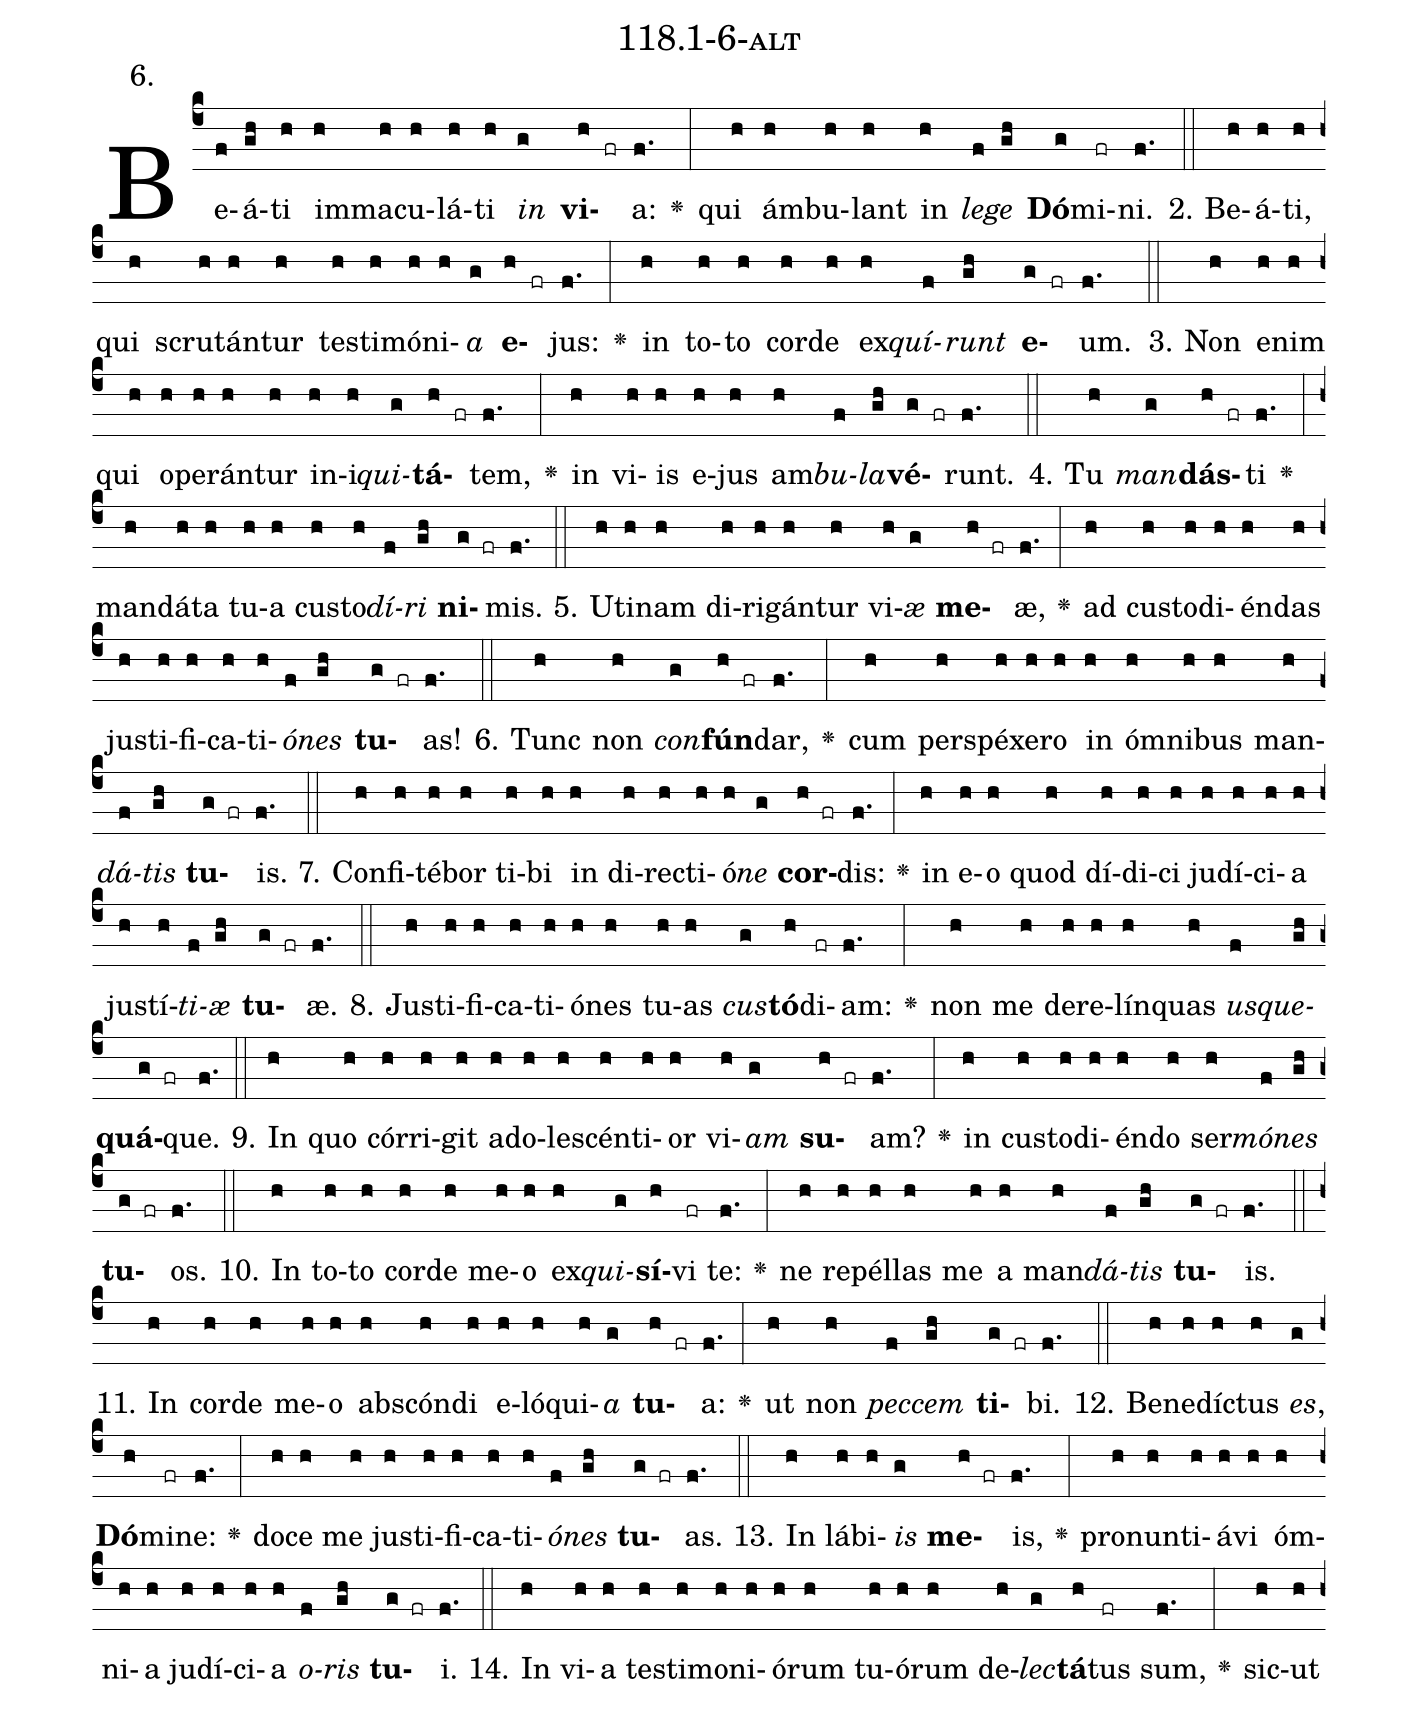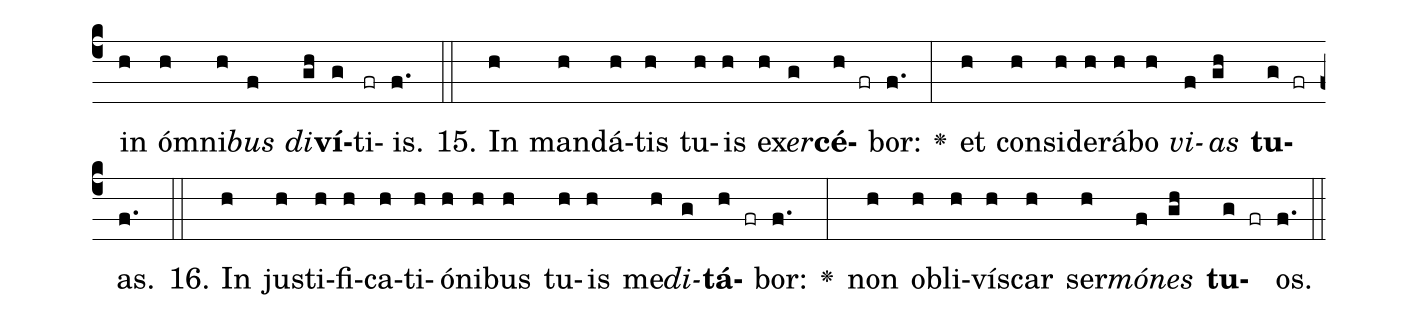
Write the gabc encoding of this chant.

name: 118.1-6-alt;
annotation: 6.;
%%
(c4)Be(f)á(gh)ti(h) im(h)ma(h)cu(h)lá(h)ti(h) <i>in</i>(g) <b>vi</b>(h fr)a:(f.) <v>\greheightstar</v>(:) qui(h) ám(h)bu(h)lant(h) in(h) <i>le</i>(f)<i>ge</i>(gh) <b>Dó</b>(g)mi(fr)ni.(f.) (::)
2. Be(h)á(h)ti,(h) qui(h) scru(h)tán(h)tur(h) tes(h)ti(h)mó(h)ni(h)<i>a</i>(g) <b>e</b>(h fr)jus:(f.) <v>\greheightstar</v>(:) in(h) to(h)to(h) cor(h)de(h) ex(h)<i>quí</i>(f)<i>runt</i>(gh) <b>e</b>(g fr)um.(f.) (::)
3. Non(h) e(h)nim(h) qui(h) o(h)pe(h)rán(h)tur(h) in(h)i(h)<i>qui</i>(g)<b>tá</b>(h fr)tem,(f.) <v>\greheightstar</v>(:) in(h) vi(h)is(h) e(h)jus(h) am(h)<i>bu</i>(f)<i>la</i>(gh)<b>vé</b>(g fr)runt.(f.) (::)
4. Tu(h) <i>man</i>(g)<b>dás</b>(h fr)ti(f.) <v>\greheightstar</v>(:) man(h)dá(h)ta(h) tu(h)a(h) cus(h)to(h)<i>dí</i>(f)<i>ri</i>(gh) <b>ni</b>(g fr)mis.(f.) (::)
5. U(h)ti(h)nam(h) di(h)ri(h)gán(h)tur(h) vi(h)<i>æ</i>(g) <b>me</b>(h fr)æ,(f.) <v>\greheightstar</v>(:) ad(h) cus(h)to(h)di(h)én(h)das(h) jus(h)ti(h)fi(h)ca(h)ti(h)<i>ó</i>(f)<i>nes</i>(gh) <b>tu</b>(g fr)as!(f.) (::)
6. Tunc(h) non(h) <i>con</i>(g)<b>fún</b>(h fr)dar,(f.) <v>\greheightstar</v>(:) cum(h) per(h)spé(h)xe(h)ro(h) in(h) óm(h)ni(h)bus(h) man(h)<i>dá</i>(f)<i>tis</i>(gh) <b>tu</b>(g fr)is.(f.) (::)
7. Con(h)fi(h)té(h)bor(h) ti(h)bi(h) in(h) di(h)rec(h)ti(h)ó(h)<i>ne</i>(g) <b>cor</b>(h fr)dis:(f.) <v>\greheightstar</v>(:) in(h) e(h)o(h) quod(h) dí(h)di(h)ci(h) ju(h)dí(h)ci(h)a(h) jus(h)tí(h)<i>ti</i>(f)<i>æ</i>(gh) <b>tu</b>(g fr)æ.(f.) (::)
8. Jus(h)ti(h)fi(h)ca(h)ti(h)ó(h)nes(h) tu(h)as(h) <i>cus</i>(g)<b>tó</b>(h)di(fr)am:(f.) <v>\greheightstar</v>(:) non(h) me(h) de(h)re(h)lín(h)quas(h) <i>us</i>(f)<i>que</i>(gh)<b>quá</b>(g fr)que.(f.) (::)
9. In(h) quo(h) cór(h)ri(h)git(h) ad(h)o(h)le(h)scén(h)ti(h)or(h) vi(h)<i>am</i>(g) <b>su</b>(h fr)am?(f.) <v>\greheightstar</v>(:) in(h) cus(h)to(h)di(h)én(h)do(h) ser(h)<i>mó</i>(f)<i>nes</i>(gh) <b>tu</b>(g fr)os.(f.) (::)
10. In(h) to(h)to(h) cor(h)de(h) me(h)o(h) ex(h)<i>qui</i>(g)<b>sí</b>(h)vi(fr) te:(f.) <v>\greheightstar</v>(:) ne(h) re(h)pél(h)las(h) me(h) a(h) man(h)<i>dá</i>(f)<i>tis</i>(gh) <b>tu</b>(g fr)is.(f.) (::)
11. In(h) cor(h)de(h) me(h)o(h) abs(h)cón(h)di(h) e(h)ló(h)qui(h)<i>a</i>(g) <b>tu</b>(h fr)a:(f.) <v>\greheightstar</v>(:) ut(h) non(h) <i>pec</i>(f)<i>cem</i>(gh) <b>ti</b>(g fr)bi.(f.) (::)
12. Be(h)ne(h)díc(h)tus(h) <i>es</i>,(g) <b>Dó</b>(h)mi(fr)ne:(f.) <v>\greheightstar</v>(:) do(h)ce(h) me(h) jus(h)ti(h)fi(h)ca(h)ti(h)<i>ó</i>(f)<i>nes</i>(gh) <b>tu</b>(g fr)as.(f.) (::)
13. In(h) lá(h)bi(h)<i>is</i>(g) <b>me</b>(h fr)is,(f.) <v>\greheightstar</v>(:) pro(h)nun(h)ti(h)á(h)vi(h) óm(h)ni(h)a(h) ju(h)dí(h)ci(h)a(h) <i>o</i>(f)<i>ris</i>(gh) <b>tu</b>(g fr)i.(f.) (::)
14. In(h) vi(h)a(h) tes(h)ti(h)mo(h)ni(h)ó(h)rum(h) tu(h)ó(h)rum(h) de(h)<i>lec</i>(g)<b>tá</b>(h)tus(fr) sum,(f.) <v>\greheightstar</v>(:) sic(h)ut(h) in(h) óm(h)ni(h)<i>bus</i>(f) <i>di</i>(gh)<b>ví</b>(g)ti(fr)is.(f.) (::)
15. In(h) man(h)dá(h)tis(h) tu(h)is(h) ex(h)<i>er</i>(g)<b>cé</b>(h fr)bor:(f.) <v>\greheightstar</v>(:) et(h) con(h)si(h)de(h)rá(h)bo(h) <i>vi</i>(f)<i>as</i>(gh) <b>tu</b>(g fr)as.(f.) (::)
16. In(h) jus(h)ti(h)fi(h)ca(h)ti(h)ó(h)ni(h)bus(h) tu(h)is(h) me(h)<i>di</i>(g)<b>tá</b>(h fr)bor:(f.) <v>\greheightstar</v>(:) non(h) ob(h)li(h)vís(h)car(h) ser(h)<i>mó</i>(f)<i>nes</i>(gh) <b>tu</b>(g fr)os.(f.) (::)
